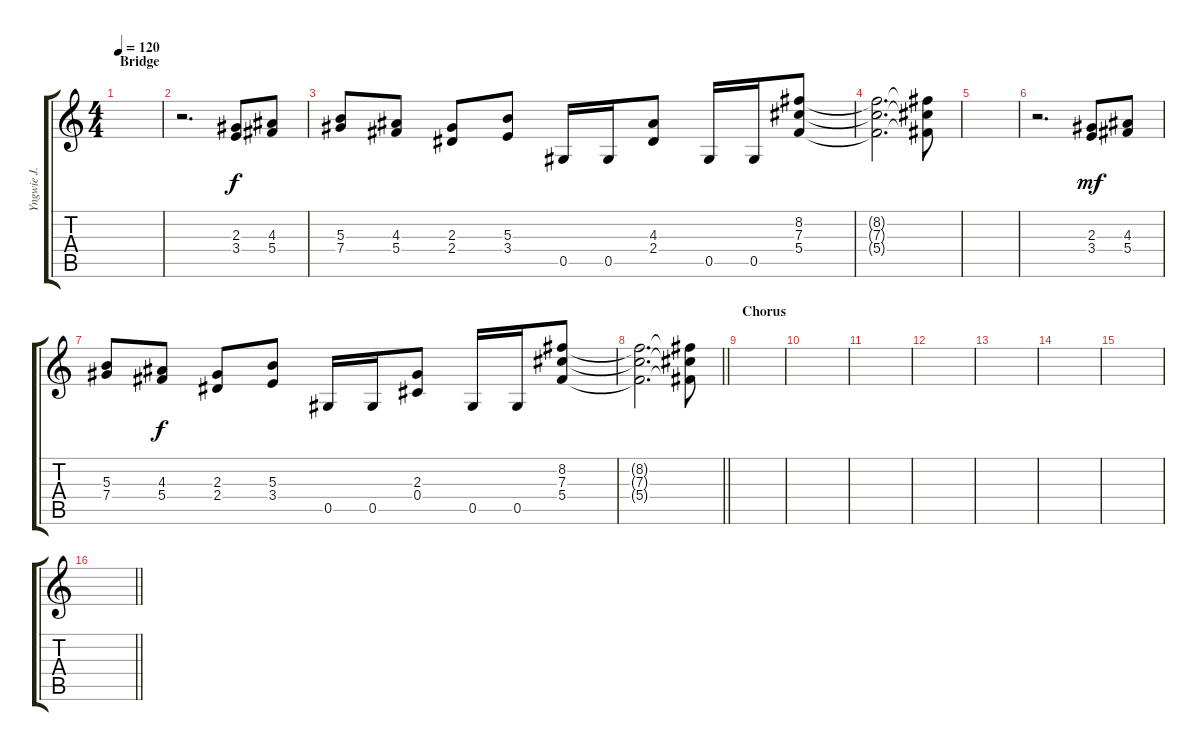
\track ("Yngwie J. Malmsteen" "Yngwie J. ") {instrument distortionguitar}
\staff {score tabs}
\tuning (Eb4 Bb3 Gb3 Db3 Ab2 Eb2) {hide}
\ts (4 4)
\section ("" "Bridge")
\tempo 120
\clef g2
\ks c
|
r.2{d} (2.3 3.4).8 (4.3 5.4).8 |
(5.3 7.4).8 (4.3 5.4).8{dy f} (2.3 2.4).8 (5.3 3.4).8 0.5.16 0.5.16 (4.3 2.4).8 0.5.16 0.5.16 (8.2 7.3 5.4).8 |
(8.2{t} 7.3{t} 5.4{t}).2{d} (8.2{t} 7.3{t} 5.4{t}).8 |
|
r.2{d} (2.3 3.4).8{dy mf} (4.3 5.4).8 |
(5.3 7.4).8 (4.3 5.4).8{dy f} (2.3 2.4).8 (5.3 3.4).8 0.5.16 0.5.16 (2.3 0.4).8 0.5.16 0.5.16 (8.2 7.3 5.4).8 |
\barLineRight lightlight
(8.2{t} 7.3{t} 5.4{t}).2{d} (8.2{t} 7.3{t} 5.4{t}).8 |
\section ("" "Chorus")
|
|
|
|
|
|
|
\barLineRight lightlight
